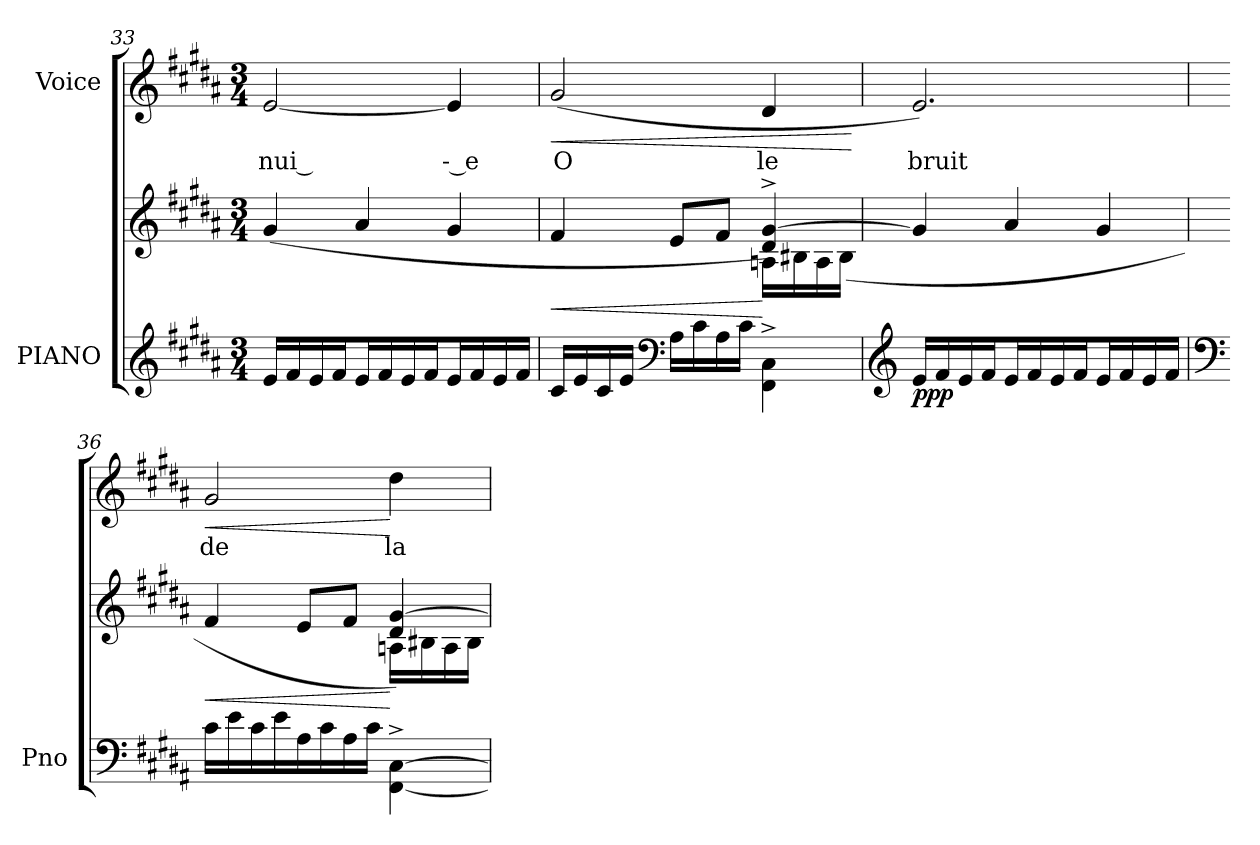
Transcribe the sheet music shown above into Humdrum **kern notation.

**kern	**kern	**dynam	**kern	**text	**dynam
*part2	*part2	*part2	*part1	*part1	*part1
*staff3	*staff2	*staff2/3	*staff1	*staff1	*staff1
*I"PIANO	*	*	*I"Voice	*	*
*I'Pno	*	*	*	*	*
*clefG2	*clefG2	*	*clefG2	*	*
*k[f#c#g#d#a#]	*k[f#c#g#d#a#]	*	*k[f#c#g#d#a#]	*	*
*M3/4	*M3/4	*	*M3/4	*	*
=33	=33	=33	=33	=33	=33
16e/LL	(4g#/	.	[2e/	-nui --	.
16f#/	.	.	.	.	.
16e/	.	.	.	.	.
16f#/J	.	.	.	.	.
16e/L	4a#/	.	.	.	.
16f#/	.	.	.	.	.
16e/	.	.	.	.	.
16f#/J	.	.	.	.	.
16e/L	4g#/	.	4e/]	-- e	.
16f#/	.	.	.	.	.
16e/	.	.	.	.	.
16f#/JJ	.	.	.	.	.
=34	=34	=34	=34	=34	=34
!	!	!LO:HP:b	!	!	!LO:HP:b
*	*^	*	*	*	*
(16c#/LL	4f#/	2ryy	<	(2g#/	O	<
16e/	.	.	.	.	.	.
16c#/	.	.	.	.	.	.
16e/JJ	.	.	.	.	.	.
*clefF4	*	*	*	*	*	*
16A#\LL	8e/L	.	.	.	.	.
16c#\	.	.	.	.	.	.
16A#\	8f#/J	.	.	.	.	.
16c#\JJ	.	.	.	.	.	.
4FF#\^< 4C#\^<	4d#/^ [4g#/^)	16An\LL	[	4d#/	le	.
.	.	16B#X\	.	.	.	.
.	.	16A\	.	.	.	.
.	.	(16B#\JJ	.	.	.	.
*	*v	*v	*	*	*	*
.	.	.	.	.	[
=35	=35	=35	=35	=35	=35
*clefG2	*	*	*	*	*
!	!	!LO:DY:b=2	!	!	!
!	!	!LO:DY:n=1:b	!	!	!
16e/LL	4g#/]	pp p	2.e/)	bruit	.
16f#/	.	.	.	.	.
16e/	.	.	.	.	.
16f#/J	.	.	.	.	.
16e/L	4a#/	.	.	.	.
16f#/	.	.	.	.	.
16e/	.	.	.	.	.
16f#/J	.	.	.	.	.
16e/L	4g#/	.	.	.	.
16f#/	.	.	.	.	.
16e/	.	.	.	.	.
16f#/JJ	.	.	.	.	.
=36	=36	=36	=36	=36	=36
*clefF4	*	*	*	*	*
!	!	!LO:HP:b	!	!	!LO:HP:b
*	*^	*	*	*	*
16c#\LL	4f#/	2ryy	<	2g#/	de	<
16e\	.	.	.	.	.	.
16c#\	.	.	.	.	.	.
16e\	.	.	.	.	.	.
16A#\	8e/L	.	.	.	.	.
16c#\	.	.	.	.	.	.
16A#\	8f#/J	.	.	.	.	.
16c#\JJ	.	.	.	.	.	.
[4FF#\^< [4C#\^<	4d#/ [4g#/)	16An\LL	[	4dd#\	la	[
.	.	16B#X\	.	.	.	.
.	.	16A\	.	.	.	.
.	.	(16B#\JJ	.	.	.	.
*	*v	*v	*	*	*	*
=	=	=	=	=	=
*-	*-	*-	*-	*-	*-
